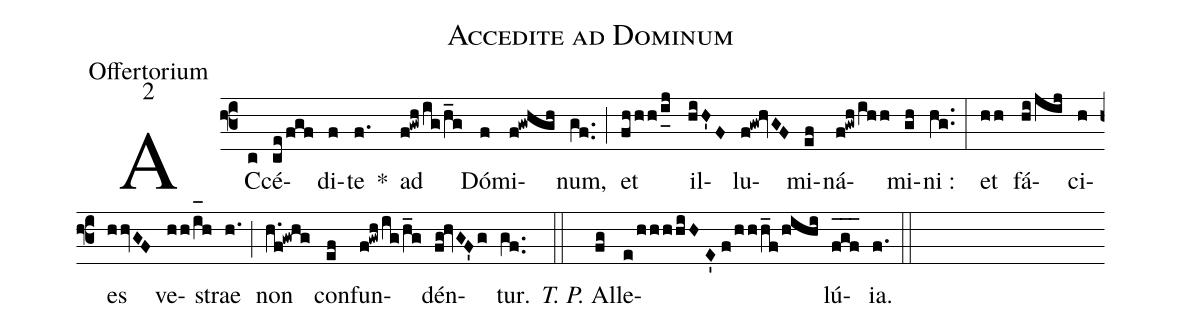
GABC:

name:Accedite ad Dominum;
office-part:Offertorium;
mode:2;
%%
(f3) AC(c)cé(ce/fgf)di(f)te(f.) *() ad(f!gwh/ig/h_g) Dó(f)mi(f!gwhgh)num,(gf..) (;) et(fhhh/i_[uh:l]j) il(hiH'F)lu(f!gw!hvGF)mi(ef)ná(f!gwh/ihh)mi(gh)ni :(hg..) (:) et(hh) fá(hi/jij)ci(h)es(hhvGF) ve(hh/i_[oh:h]h)strae(h.) (;) non(h.f!gwhg) con(ef)fun(f!gwh/ig/h_g)dén(fg!hvGF'g)tur.(gf..) (::) <i>T. P.</i> Al(fg)le(e/hhhhiH//E'//f/hhh_f/hihi)lú(f_[oh:h]g_[oh:h]f_[oh:h]){ia}.(f.) (::)
